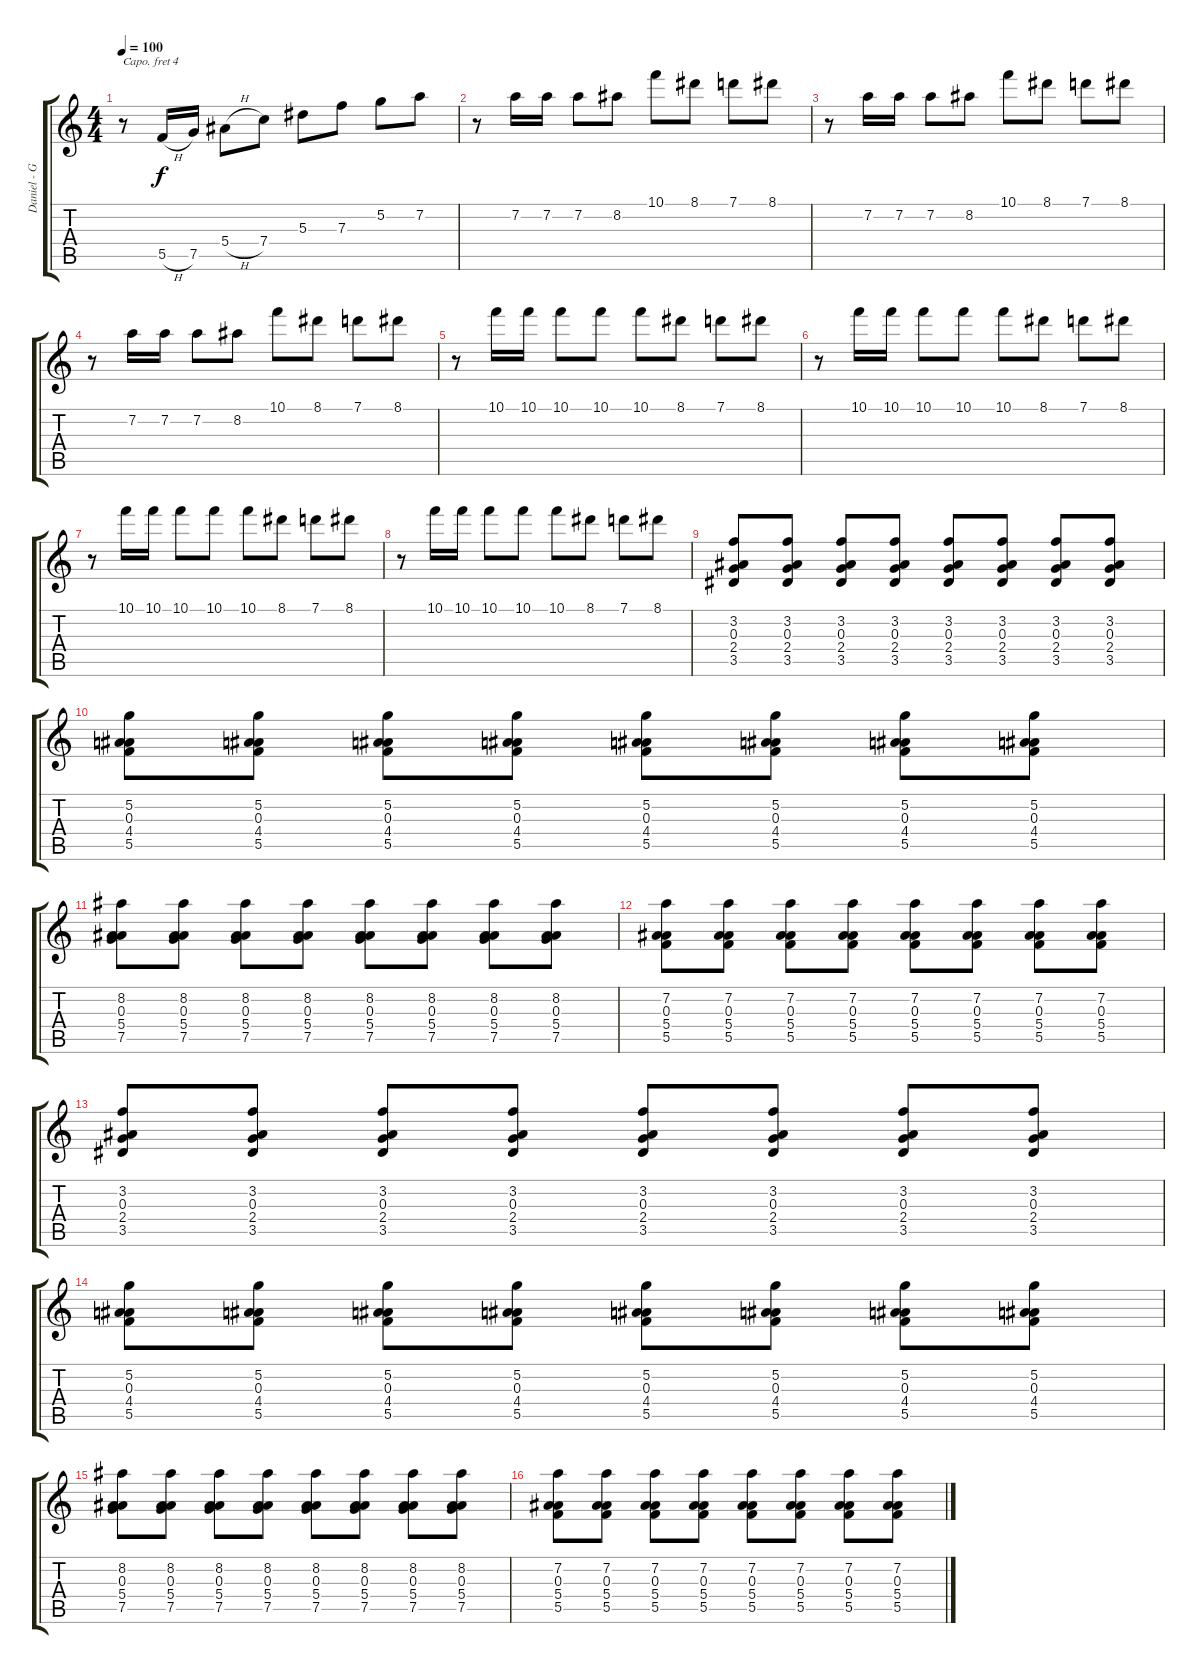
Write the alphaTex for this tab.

\track ("Daniel - Gitarre" "Daniel - G") {instrument acousticguitarnylon}
\staff {score tabs}
\capo 4
\tuning (Eb4 Bb3 Gb3 Db3 Ab2 Db2) {hide}
\ts (4 4)
\tempo 100
\clef g2
\ks c
r.8{dy f} 5.5{h}.16 7.5.16 5.4{h}.8 7.4.8 5.3.8 7.3.8 5.2.8 7.2.8 |
r.8 7.2.16 7.2.16 7.2.8 8.2.8 10.1.8 8.1.8 7.1.8 8.1.8 |
r.8 7.2.16 7.2.16 7.2.8 8.2.8 10.1.8 8.1.8 7.1.8 8.1.8 |
r.8 7.2.16 7.2.16 7.2.8 8.2.8 10.1.8 8.1.8 7.1.8 8.1.8 |
r.8 10.1.16 10.1.16 10.1.8 10.1.8 10.1.8 8.1.8 7.1.8 8.1.8 |
r.8 10.1.16 10.1.16 10.1.8 10.1.8 10.1.8 8.1.8 7.1.8 8.1.8 |
r.8 10.1.16 10.1.16 10.1.8 10.1.8 10.1.8 8.1.8 7.1.8 8.1.8 |
r.8 10.1.16 10.1.16 10.1.8 10.1.8 10.1.8 8.1.8 7.1.8 8.1.8 |
(3.2 0.3 2.4 3.5).8 (3.2 0.3 2.4 3.5).8 (3.2 0.3 2.4 3.5).8 (3.2 0.3 2.4 3.5).8 (3.2 0.3 2.4 3.5).8 (3.2 0.3 2.4 3.5).8 (3.2 0.3 2.4 3.5).8 (3.2 0.3 2.4 3.5).8 |
(5.2 0.3 4.4 5.5).8 (5.2 0.3 4.4 5.5).8 (5.2 0.3 4.4 5.5).8 (5.2 0.3 4.4 5.5).8 (5.2 0.3 4.4 5.5).8 (5.2 0.3 4.4 5.5).8 (5.2 0.3 4.4 5.5).8 (5.2 0.3 4.4 5.5).8 |
(8.2 0.3 5.4 7.5).8 (8.2 0.3 5.4 7.5).8 (8.2 0.3 5.4 7.5).8 (8.2 0.3 5.4 7.5).8 (8.2 0.3 5.4 7.5).8 (8.2 0.3 5.4 7.5).8 (8.2 0.3 5.4 7.5).8 (8.2 0.3 5.4 7.5).8 |
(7.2 0.3 5.4 5.5).8 (7.2 0.3 5.4 5.5).8 (7.2 0.3 5.4 5.5).8 (7.2 0.3 5.4 5.5).8 (7.2 0.3 5.4 5.5).8 (7.2 0.3 5.4 5.5).8 (7.2 0.3 5.4 5.5).8 (7.2 0.3 5.4 5.5).8 |
(3.2 0.3 2.4 3.5).8 (3.2 0.3 2.4 3.5).8 (3.2 0.3 2.4 3.5).8 (3.2 0.3 2.4 3.5).8 (3.2 0.3 2.4 3.5).8 (3.2 0.3 2.4 3.5).8 (3.2 0.3 2.4 3.5).8 (3.2 0.3 2.4 3.5).8 |
(5.2 0.3 4.4 5.5).8 (5.2 0.3 4.4 5.5).8 (5.2 0.3 4.4 5.5).8 (5.2 0.3 4.4 5.5).8 (5.2 0.3 4.4 5.5).8 (5.2 0.3 4.4 5.5).8 (5.2 0.3 4.4 5.5).8 (5.2 0.3 4.4 5.5).8 |
(8.2 0.3 5.4 7.5).8 (8.2 0.3 5.4 7.5).8 (8.2 0.3 5.4 7.5).8 (8.2 0.3 5.4 7.5).8 (8.2 0.3 5.4 7.5).8 (8.2 0.3 5.4 7.5).8 (8.2 0.3 5.4 7.5).8 (8.2 0.3 5.4 7.5).8 |
(7.2 0.3 5.4 5.5).8 (7.2 0.3 5.4 5.5).8 (7.2 0.3 5.4 5.5).8 (7.2 0.3 5.4 5.5).8 (7.2 0.3 5.4 5.5).8 (7.2 0.3 5.4 5.5).8 (7.2 0.3 5.4 5.5).8 (7.2 0.3 5.4 5.5).8
